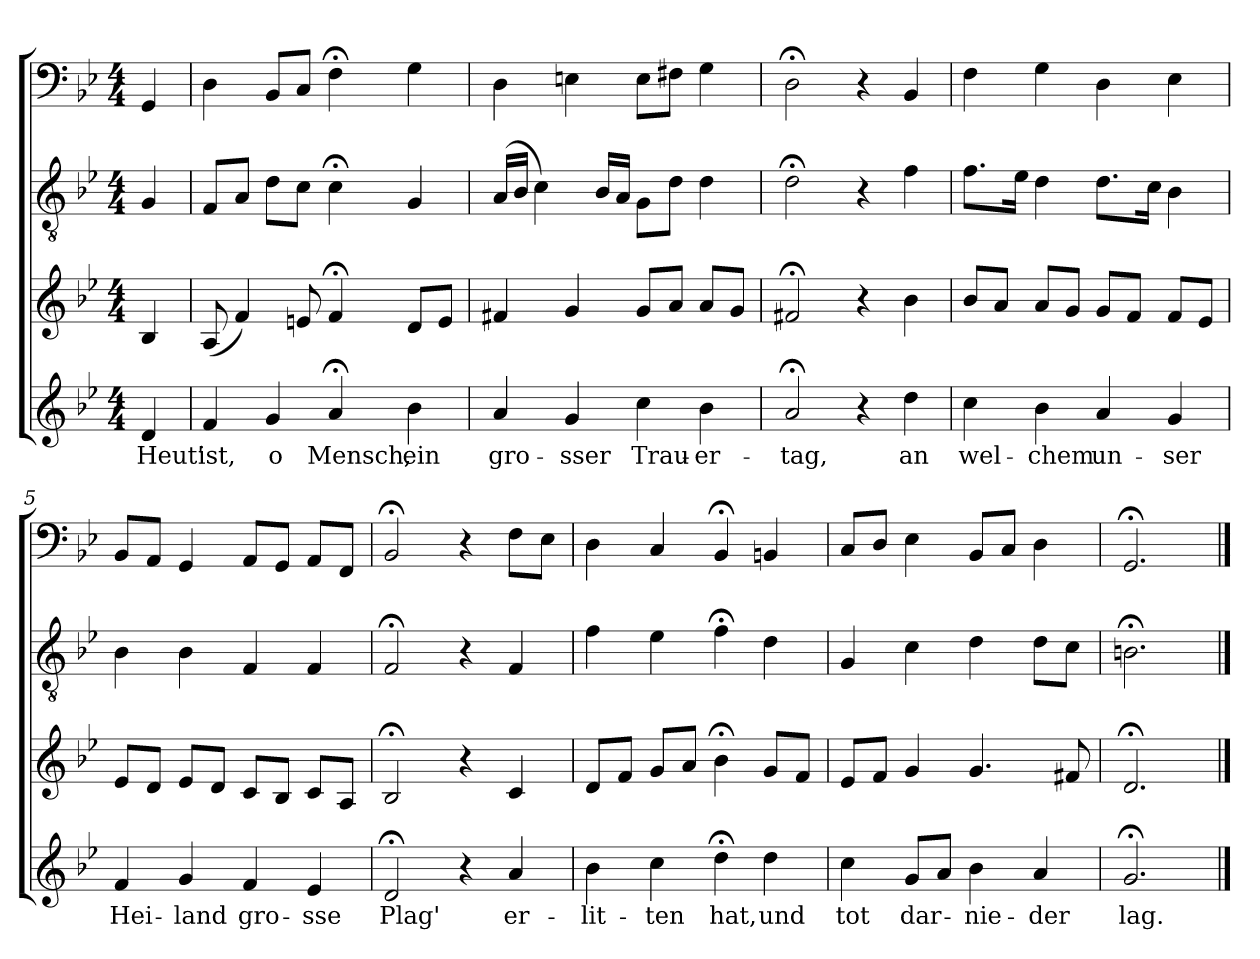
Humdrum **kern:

**kern	**text	**kern	**kern	**kern
*part4	*part4	*part3	*part2	*part1
*staff4	*staff4	*staff3	*staff2	*staff1
*clefG2	*	*clefG2	*clefGv2	*clefF4
*k[b-e-]	*	*k[b-e-]	*k[b-e-]	*k[b-e-]
*g:	*	*g:	*g:	*g:
*M4/4	*	*M4/4	*M4/4	*M4/4
=	=	=	=	=
4d/	Heut'	4B-/	4G/	4GG/
=1	=1	=1	=1	=1
4f/	ist,	(8A/	8F/L	4D\
.	.	4f/)	8A/J	.
4g/	o	.	8d\L	8BB-/L
.	.	8en/	8c\J	8C/J
4a;</	Mensch,	4f;</	4c;<\	4F;<\
4b-\	ein	8d/L	4G/	4G\
.	.	8e/J	.	.
=2	=2	=2	=2	=2
4a/	gro-	4f#X/	(16A/LL	4D\
.	.	.	16B-/JJ	.
.	.	.	4c\)	.
4g/	-sser	4g/	.	4En\
.	.	.	16B-/LL	.
.	.	.	16A/JJ	.
4cc\	Trau-	8g/L	8G\L	8E\L
.	.	8a/J	8d\J	8F#X\J
4b-\	-er-	8a/L	4d\	4G\
.	.	8g/J	.	.
=3	=3	=3	=3	=3
2a;</	-tag,	2f#X;</	2d;<\	2D;<\
4r	.	4r	4r	4r
4dd\	an	4b-\	4f\	4BB-/
=4	=4	=4	=4	=4
4cc\	wel-	8b-/L	8.f\L	4F\
.	.	8a/J	.	.
.	.	.	16e-\Jk	.
4b-\	-chem	8a/L	4d\	4G\
.	.	8g/J	.	.
4a/	un-	8g/L	8.d\L	4D\
.	.	8f/J	.	.
.	.	.	16c\Jk	.
4g/	-ser	8f/L	4B-\	4E-\
.	.	8e-/J	.	.
=5	=5	=5	=5	=5
4f/	Hei-	8e-/L	4B-\	8BB-/L
.	.	8d/J	.	8AA/J
4g/	-land	8e-/L	4B-\	4GG/
.	.	8d/J	.	.
4f/	gro-	8c/L	4F/	8AA/L
.	.	8B-/J	.	8GG/J
4e-/	-sse	8c/L	4F/	8AA/L
.	.	8A/J	.	8FF/J
=6	=6	=6	=6	=6
2d;</	Plag'	2B-;</	2F;</	2BB-;</
4r	.	4r	4r	4r
4a/	er-	4c/	4F/	8F\L
.	.	.	.	8E-\J
=7	=7	=7	=7	=7
4b-\	-lit-	8d/L	4f\	4D\
.	.	8f/J	.	.
4cc\	-ten	8g/L	4e-\	4C/
.	.	8a/J	.	.
4dd;<\	hat,	4b-;<\	4f;<\	4BB-;</
4dd\	und	8g/L	4d\	4BBn/
.	.	8f/J	.	.
=8	=8	=8	=8	=8
4cc\	tot	8e-/L	4G/	8C/L
.	.	8f/J	.	8D/J
8g/L	dar-	4g/	4c\	4E-\
8a/J	.	.	.	.
4b-\	-nie-	4.g/	4d\	8BB-/L
.	.	.	.	8C/J
4a/	-der	.	8d\L	4D\
.	.	8f#X/	8c\J	.
=9	=9	=9	=9	=9
2.g;</	lag.	2.d;</	2.Bn;<\	2.GG;</
==	==	==	==	==
*-	*-	*-	*-	*-
